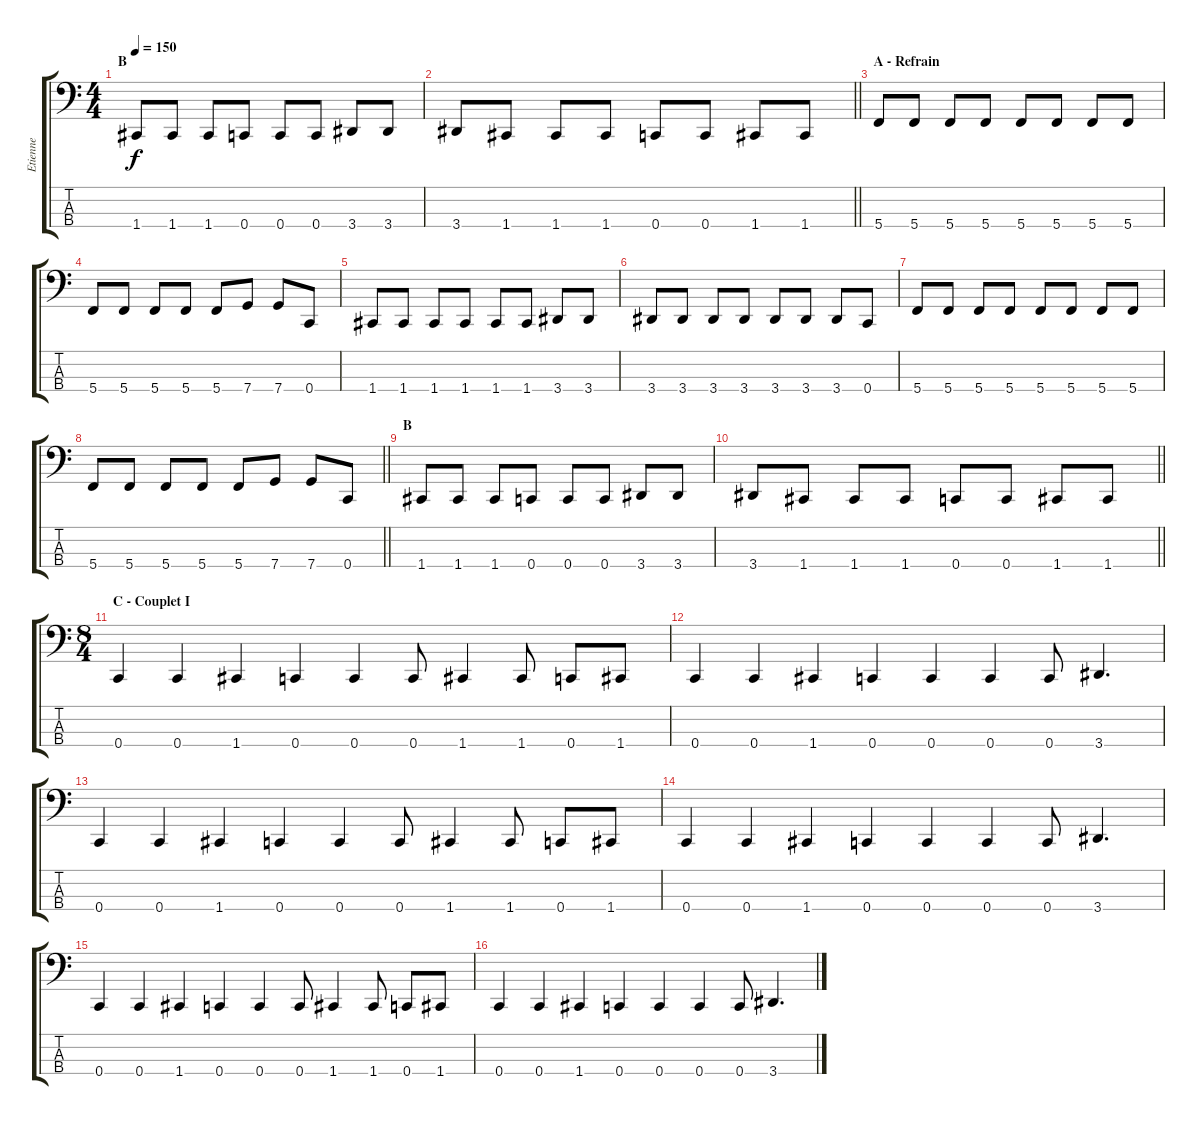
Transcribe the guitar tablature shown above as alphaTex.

\track ("Etienne" "Etienne") {instrument electricbassfinger}
\staff {score tabs}
\tuning (F2 C2 G1 C1) {hide}
\ts (4 4)
\section ("" "B")
\tempo 150
\clef f4
\ks c
1.4.8{dy f} 1.4.8 1.4.8 0.4.8 0.4.8 0.4.8 3.4.8 3.4.8 |
\barLineRight lightlight
3.4.8 1.4.8 1.4.8 1.4.8 0.4.8 0.4.8 1.4.8 1.4.8 |
\section ("" "A - Refrain")
5.4.8 5.4.8 5.4.8 5.4.8 5.4.8 5.4.8 5.4.8 5.4.8 |
5.4.8 5.4.8 5.4.8 5.4.8 5.4.8 7.4.8 7.4.8 0.4.8 |
1.4.8 1.4.8 1.4.8 1.4.8 1.4.8 1.4.8 3.4.8 3.4.8 |
3.4.8 3.4.8 3.4.8 3.4.8 3.4.8 3.4.8 3.4.8 0.4.8 |
5.4.8 5.4.8 5.4.8 5.4.8 5.4.8 5.4.8 5.4.8 5.4.8 |
\barLineRight lightlight
5.4.8 5.4.8 5.4.8 5.4.8 5.4.8 7.4.8 7.4.8 0.4.8 |
\section ("" "B")
1.4.8 1.4.8 1.4.8 0.4.8 0.4.8 0.4.8 3.4.8 3.4.8 |
\barLineRight lightlight
3.4.8 1.4.8 1.4.8 1.4.8 0.4.8 0.4.8 1.4.8 1.4.8 |
\ts (8 4)
\section ("" "C - Couplet I")
0.4.4 0.4.4 1.4.4 0.4.4 0.4.4 0.4.8 1.4.4 1.4.8 0.4.8 1.4.8 |
0.4.4 0.4.4 1.4.4 0.4.4 0.4.4 0.4.4 0.4.8 3.4.4{d} |
0.4.4 0.4.4 1.4.4 0.4.4 0.4.4 0.4.8 1.4.4 1.4.8 0.4.8 1.4.8 |
0.4.4 0.4.4 1.4.4 0.4.4 0.4.4 0.4.4 0.4.8 3.4.4{d} |
0.4.4 0.4.4 1.4.4 0.4.4 0.4.4 0.4.8 1.4.4 1.4.8 0.4.8 1.4.8 |
0.4.4 0.4.4 1.4.4 0.4.4 0.4.4 0.4.4 0.4.8 3.4.4{d}
